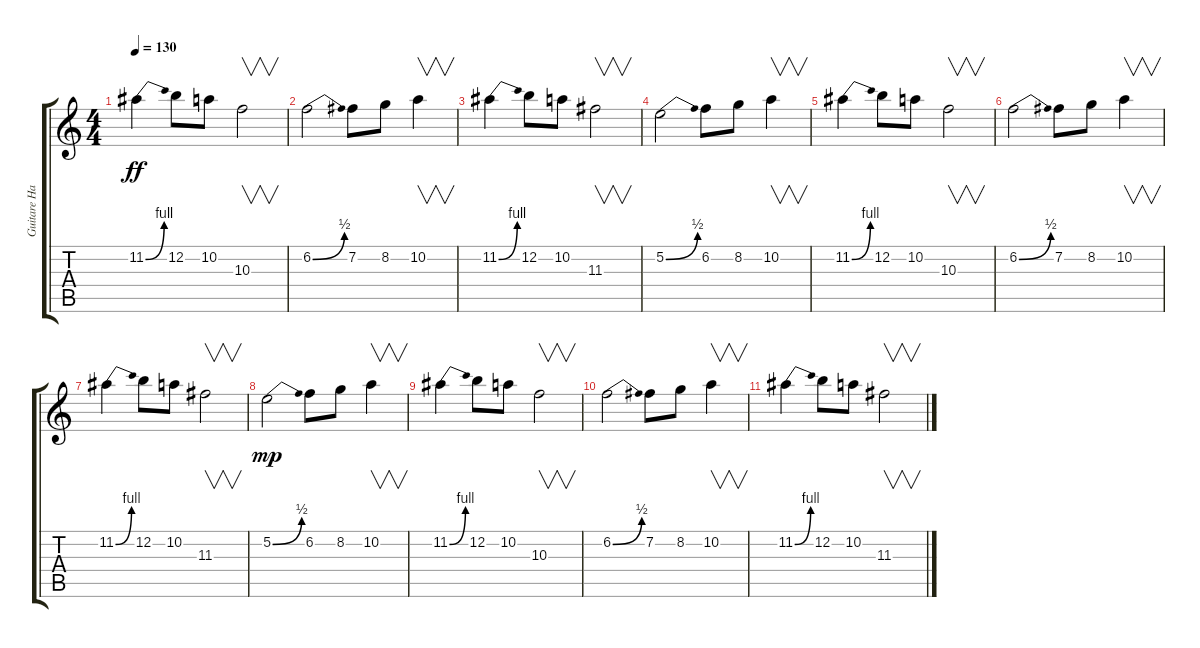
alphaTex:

\track ("Guitare Harmonie" "Guitare Ha") {instrument distortionguitar}
\staff {score tabs}
\tuning (E4 B3 G3 D3 A2 D2) {hide}
\ts (4 4)
\tempo 130
\clef g2
\ks c
11.2{be (bend 0 0 60 4)}.4{dy ff} 12.2.8 10.2.8 10.3.2{v} |
6.2{be (bend 0 0 60 2)}.2 7.2.8 8.2.8 10.2.4{v} |
11.2{be (bend 0 0 60 4)}.4 12.2.8 10.2.8 11.3.2{v} |
5.2{be (bend 0 0 60 2)}.2 6.2.8 8.2.8 10.2.4{v} |
11.2{be (bend 0 0 60 4)}.4 12.2.8 10.2.8 10.3.2{v} |
6.2{be (bend 0 0 60 2)}.2 7.2.8 8.2.8 10.2.4{v} |
11.2{be (bend 0 0 60 4)}.4 12.2.8 10.2.8 11.3.2{v} |
5.2{be (bend 0 0 60 2)}.2{dy mp} 6.2.8 8.2.8 10.2.4{v} |
11.2{be (bend 0 0 60 4)}.4 12.2.8 10.2.8 10.3.2{v} |
6.2{be (bend 0 0 60 2)}.2 7.2.8 8.2.8 10.2.4{v} |
11.2{be (bend 0 0 60 4)}.4 12.2.8 10.2.8 11.3.2{v}
